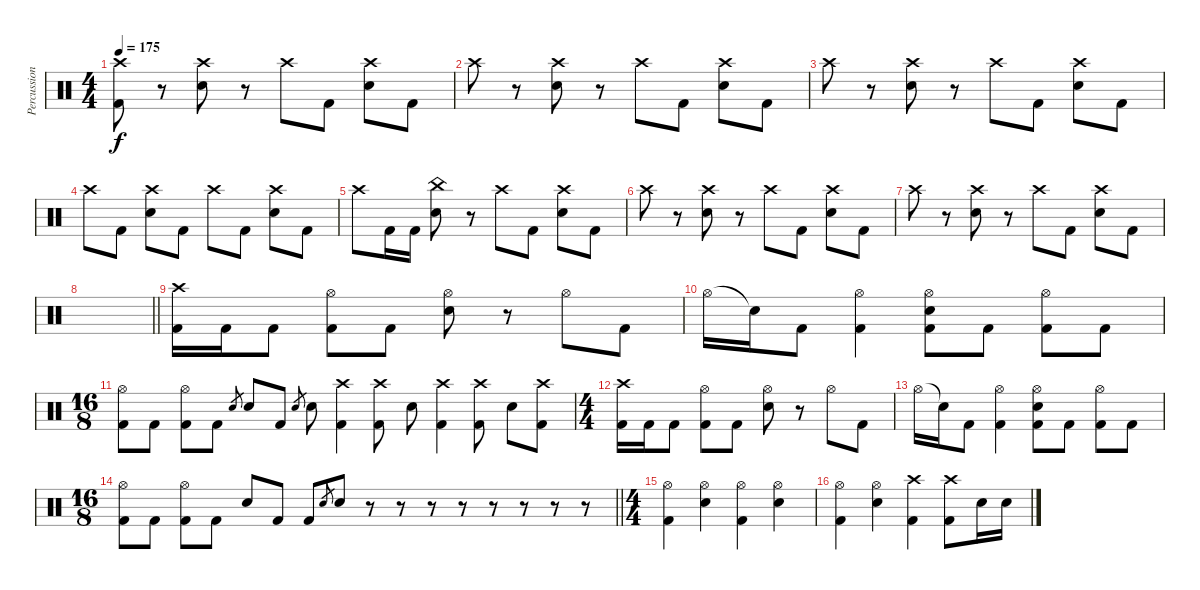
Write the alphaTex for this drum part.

\track ("Percussion" "Percussion") {instrument percussion}
\staff {score}
\articulation defaults
\ts (4 4)
\tempo 175
\clef neutral
\ks c
("Crash high (hit)" "Kick (hit) 2").8{dy f volume 16} r.8 ("Crash high (hit)" "Electric Snare (hit)").8 r.8 "Crash high (hit)".8 "Kick (hit) 2".8 ("Crash high (hit)" "Electric Snare (hit)").8 "Kick (hit) 2".8 |
"Crash high (hit)".8 r.8 ("Crash high (hit)" "Electric Snare (hit)").8 r.8 "Crash high (hit)".8 "Kick (hit) 2".8 ("Crash high (hit)" "Electric Snare (hit)").8 "Kick (hit) 2".8 |
"Crash high (hit)".8 r.8 ("Crash high (hit)" "Electric Snare (hit)").8 r.8 "Crash high (hit)".8 "Kick (hit) 2".8 ("Crash high (hit)" "Electric Snare (hit)").8 "Kick (hit) 2".8 |
"Crash high (hit)".8 "Kick (hit) 2".8 ("Crash high (hit)" "Electric Snare (hit)").8 "Kick (hit) 2".8 "Crash high (hit)".8 "Kick (hit) 2".8 ("Crash high (hit)" "Electric Snare (hit)").8 "Kick (hit) 2".8 |
"Crash high (hit)".8 "Kick (hit) 2".16 "Kick (hit) 2".16 ("China (hit)" "Electric Snare (hit)").8 r.8 "Crash high (hit)".8 "Kick (hit) 2".8 ("Crash high (hit)" "Electric Snare (hit)").8 "Kick (hit) 2".8 |
"Crash high (hit)".8 r.8 ("Crash high (hit)" "Electric Snare (hit)").8 r.8 "Crash high (hit)".8 "Kick (hit) 2".8 ("Crash high (hit)" "Electric Snare (hit)").8 "Kick (hit) 2".8 |
"Crash high (hit)".8 r.8 ("Crash high (hit)" "Electric Snare (hit)").8 r.8 "Crash high (hit)".8 "Kick (hit) 2".8 ("Crash high (hit)" "Electric Snare (hit)").8 "Kick (hit) 2".8 |
\barLineRight lightlight
|
("Crash high (hit)" "Kick (hit) 2").16 "Kick (hit) 2".16 "Kick (hit) 2".8 ("Hi-Hat (open)" "Kick (hit) 2").8 "Kick (hit) 2".8 ("Hi-Hat (open)" "Electric Snare (hit)").8 r.8 "Hi-Hat (open)".8 "Kick (hit) 2".8 |
"Hi-Hat (open)".16 "Snare (hit)"{t}.16 "Kick (hit) 2".8 ("Hi-Hat (open)" "Kick (hit) 2").4 ("Hi-Hat (open)" "Electric Snare (hit)" "Kick (hit) 2").8 "Kick (hit) 2".8 ("Hi-Hat (open)" "Kick (hit) 2").8 "Kick (hit) 2".8 |
\ts (16 8)
("Hi-Hat (open)" "Kick (hit) 2").8 "Kick (hit) 2".8 ("Hi-Hat (open)" "Kick (hit) 2").8 "Kick (hit) 2".8 "Electric Snare (hit)".8{gr} "Electric Snare (hit)".8 "Kick (hit) 2".8 "Electric Snare (hit)".8{gr} "Electric Snare (hit)".8 ("Crash high (hit)" "Kick (hit) 2").4 ("Crash high (hit)" "Kick (hit) 2").8 "Electric Snare (hit)".8 ("Crash high (hit)" "Kick (hit) 2").4 ("Crash high (hit)" "Kick (hit) 2").8 "Electric Snare (hit)".8 ("Crash high (hit)" "Kick (hit) 2").8 |
\ts (4 4)
("Crash high (hit)" "Kick (hit) 2").16 "Kick (hit) 2".16 "Kick (hit) 2".8 ("Hi-Hat (open)" "Kick (hit) 2").8 "Kick (hit) 2".8 ("Hi-Hat (open)" "Electric Snare (hit)").8 r.8 "Hi-Hat (open)".8 "Kick (hit) 2".8 |
"Hi-Hat (open)".16 "Snare (hit)"{t}.16 "Kick (hit) 2".8 ("Hi-Hat (open)" "Kick (hit) 2").4 ("Hi-Hat (open)" "Electric Snare (hit)" "Kick (hit) 2").8 "Kick (hit) 2".8 ("Hi-Hat (open)" "Kick (hit) 2").8 "Kick (hit) 2".8 |
\ts (16 8)
\barLineRight lightlight
("Hi-Hat (open)" "Kick (hit) 2").8 "Kick (hit) 2".8 ("Hi-Hat (open)" "Kick (hit) 2").8 "Kick (hit) 2".8 "Electric Snare (hit)".8 "Kick (hit) 2".8 "Kick (hit) 2".8 "Electric Snare (hit)".8{gr} "Electric Snare (hit)".8 r.8 r.8 r.8 r.8 r.8 r.8 r.8 r.8 |
\ts (4 4)
("Hi-Hat (open)" "Kick (hit) 2").4 ("Hi-Hat (open)" "Electric Snare (hit)").4 ("Hi-Hat (open)" "Kick (hit) 2").4 ("Hi-Hat (open)" "Electric Snare (hit)").4 |
("Hi-Hat (open)" "Kick (hit) 2").4 ("Hi-Hat (open)" "Electric Snare (hit)").4 ("Crash high (hit)" "Kick (hit) 2").4 ("Crash high (hit)" "Kick (hit) 2").8 "Electric Snare (hit)".16 "Electric Snare (hit)".16
